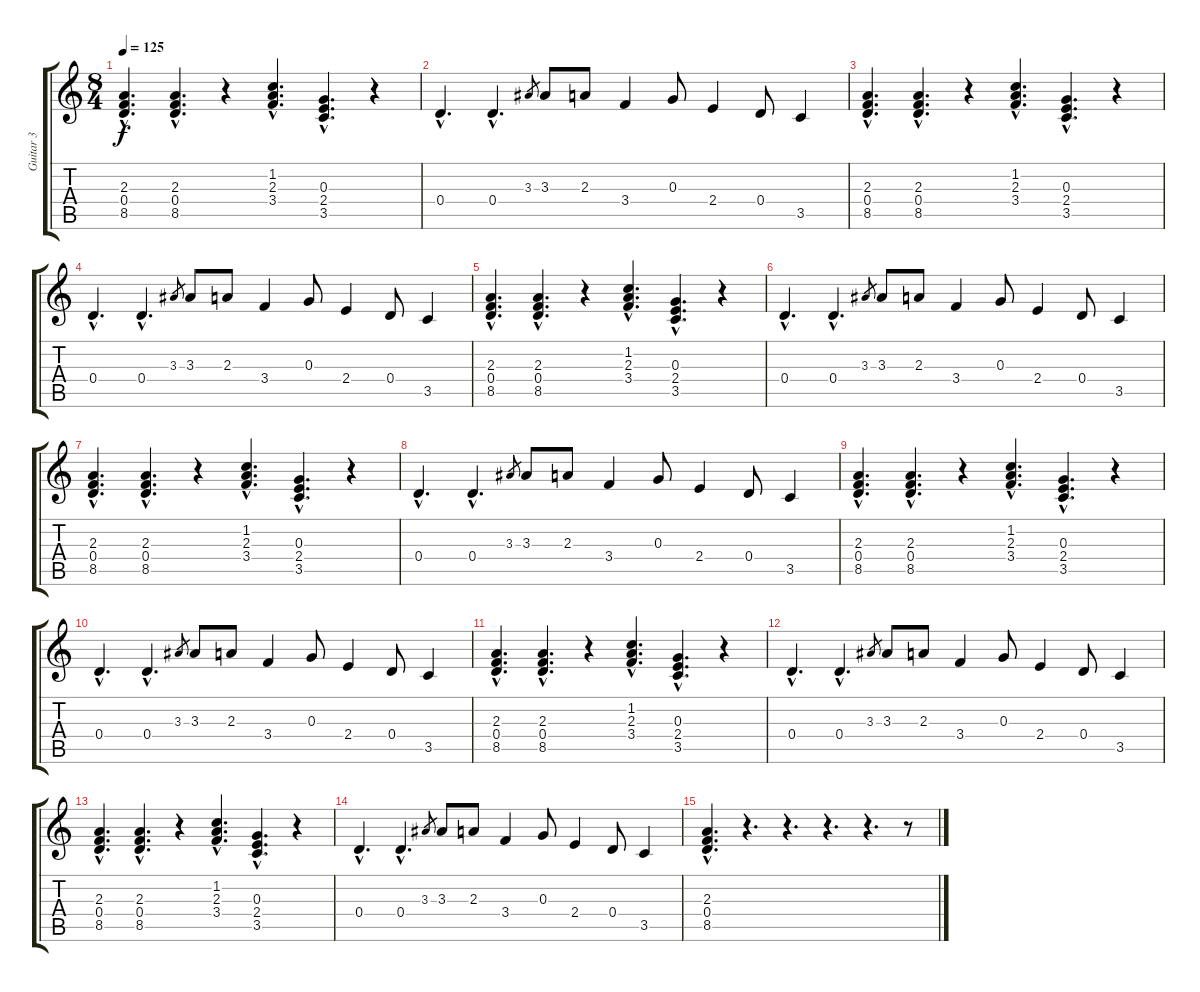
\track ("Guitar 3" "Guitar 3") {instrument distortionguitar}
\staff {score tabs}
\tuning (E4 B3 G3 D3 A2 E2) {hide}
\ts (8 4)
\tempo 125
\clef g2
\ks c
(2.3{hac} 0.4{hac} 8.5{hac}).4{d dy f} (2.3{hac} 0.4{hac} 8.5{hac}).4{d} r.4 (1.2{hac} 2.3{hac} 3.4{hac}).4{d} (0.3{hac} 2.4{hac} 3.5{hac}).4{d} r.4 |
0.4{hac}.4{d} 0.4{hac}.4{d} 3.3.8{gr} 3.3.8 2.3.8 3.4.4 0.3.8 2.4.4 0.4.8 3.5.4 |
(2.3{hac} 0.4{hac} 8.5{hac}).4{d} (2.3{hac} 0.4{hac} 8.5{hac}).4{d} r.4 (1.2{hac} 2.3{hac} 3.4{hac}).4{d} (0.3{hac} 2.4{hac} 3.5{hac}).4{d} r.4 |
0.4{hac}.4{d} 0.4{hac}.4{d} 3.3.8{gr} 3.3.8 2.3.8 3.4.4 0.3.8 2.4.4 0.4.8 3.5.4 |
(2.3{hac} 0.4{hac} 8.5{hac}).4{d} (2.3{hac} 0.4{hac} 8.5{hac}).4{d} r.4 (1.2{hac} 2.3{hac} 3.4{hac}).4{d} (0.3{hac} 2.4{hac} 3.5{hac}).4{d} r.4 |
0.4{hac}.4{d} 0.4{hac}.4{d} 3.3.8{gr} 3.3.8 2.3.8 3.4.4 0.3.8 2.4.4 0.4.8 3.5.4 |
(2.3{hac} 0.4{hac} 8.5{hac}).4{d} (2.3{hac} 0.4{hac} 8.5{hac}).4{d} r.4 (1.2{hac} 2.3{hac} 3.4{hac}).4{d} (0.3{hac} 2.4{hac} 3.5{hac}).4{d} r.4 |
0.4{hac}.4{d} 0.4{hac}.4{d} 3.3.8{gr} 3.3.8 2.3.8 3.4.4 0.3.8 2.4.4 0.4.8 3.5.4 |
(2.3{hac} 0.4{hac} 8.5{hac}).4{d} (2.3{hac} 0.4{hac} 8.5{hac}).4{d} r.4 (1.2{hac} 2.3{hac} 3.4{hac}).4{d} (0.3{hac} 2.4{hac} 3.5{hac}).4{d} r.4 |
0.4{hac}.4{d} 0.4{hac}.4{d} 3.3.8{gr} 3.3.8 2.3.8 3.4.4 0.3.8 2.4.4 0.4.8 3.5.4 |
(2.3{hac} 0.4{hac} 8.5{hac}).4{d} (2.3{hac} 0.4{hac} 8.5{hac}).4{d} r.4 (1.2{hac} 2.3{hac} 3.4{hac}).4{d} (0.3{hac} 2.4{hac} 3.5{hac}).4{d} r.4 |
0.4{hac}.4{d} 0.4{hac}.4{d} 3.3.8{gr} 3.3.8 2.3.8 3.4.4 0.3.8 2.4.4 0.4.8 3.5.4 |
(2.3{hac} 0.4{hac} 8.5{hac}).4{d} (2.3{hac} 0.4{hac} 8.5{hac}).4{d} r.4 (1.2{hac} 2.3{hac} 3.4{hac}).4{d} (0.3{hac} 2.4{hac} 3.5{hac}).4{d} r.4 |
0.4{hac}.4{d} 0.4{hac}.4{d} 3.3.8{gr} 3.3.8 2.3.8 3.4.4 0.3.8 2.4.4 0.4.8 3.5.4 |
(2.3{hac} 0.4{hac} 8.5{hac}).4{d} r.4{d} r.4{d} r.4{d} r.4{d} r.8
